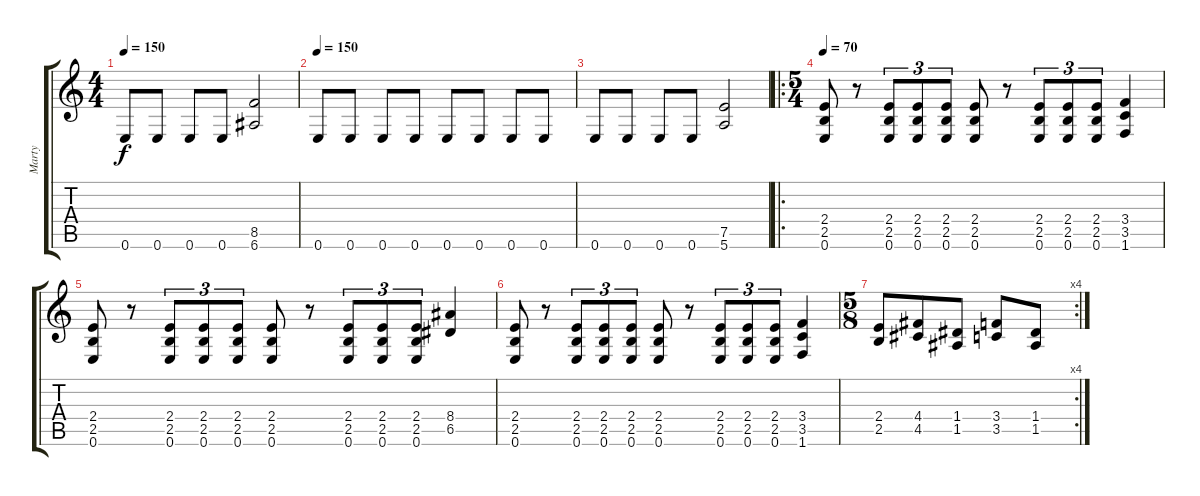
\track ("Marty" "Marty") {instrument distortionguitar}
\staff {score tabs}
\tuning (E4 B3 G3 D3 A2 E2) {hide}
\ts (4 4)
\tempo 150
\clef g2
\ks c
0.6.8{dy f} 0.6.8 0.6.8 0.6.8 (8.5 6.6).2 |
\tempo 150
0.6.8 0.6.8 0.6.8 0.6.8 0.6.8 0.6.8 0.6.8 0.6.8 |
0.6.8 0.6.8 0.6.8 0.6.8 (7.5 5.6).2 |
\ro
\ts (5 4)
\tempo 80
\tempo 70
(2.4 2.5 0.6).8 r.8 (2.4 2.5 0.6).8{tu (3 2)} (2.4 2.5 0.6).8{tu (3 2)} (2.4 2.5 0.6).8{tu (3 2)} (2.4 2.5 0.6).8 r.8 (2.4 2.5 0.6).8{tu (3 2)} (2.4 2.5 0.6).8{tu (3 2)} (2.4 2.5 0.6).8{tu (3 2)} (3.4 3.5 1.6).4 |
(2.4 2.5 0.6).8 r.8 (2.4 2.5 0.6).8{tu (3 2)} (2.4 2.5 0.6).8{tu (3 2)} (2.4 2.5 0.6).8{tu (3 2)} (2.4 2.5 0.6).8 r.8 (2.4 2.5 0.6).8{tu (3 2)} (2.4 2.5 0.6).8{tu (3 2)} (2.4 2.5 0.6).8{tu (3 2)} (8.4 6.5).4 |
(2.4 2.5 0.6).8 r.8 (2.4 2.5 0.6).8{tu (3 2)} (2.4 2.5 0.6).8{tu (3 2)} (2.4 2.5 0.6).8{tu (3 2)} (2.4 2.5 0.6).8 r.8 (2.4 2.5 0.6).8{tu (3 2)} (2.4 2.5 0.6).8{tu (3 2)} (2.4 2.5 0.6).8{tu (3 2)} (3.4 3.5 1.6).4 |
\rc 4
\ts (5 8)
(2.4 2.5).8 (4.4 4.5).8 (1.4 1.5).8 (3.4 3.5).8 (1.4 1.5).8
